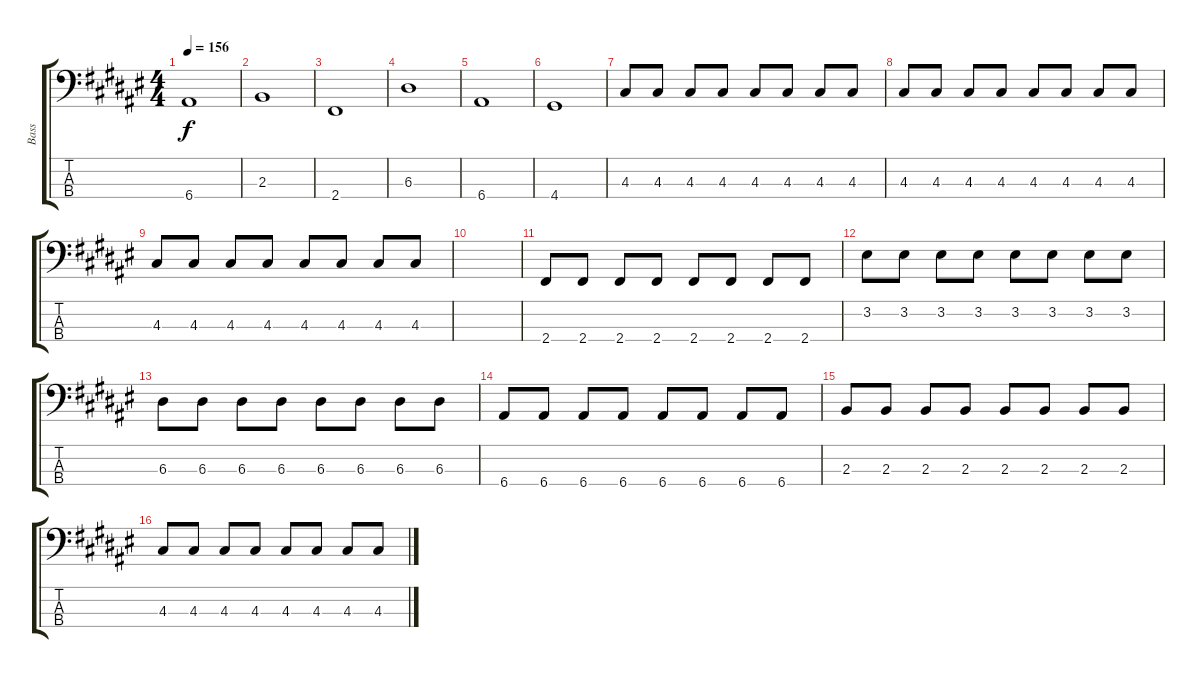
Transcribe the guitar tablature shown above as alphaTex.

\track ("Bass" "Bass") {instrument electricbassfinger}
\staff {score tabs}
\tuning (G2 D2 A1 E1) {hide}
\ts (4 4)
\tempo 156
\clef f4
\ks f#
6.4.1{dy f} |
2.3.1 |
2.4.1 |
6.3.1 |
6.4.1 |
4.4.1 |
4.3.8 4.3.8 4.3.8 4.3.8 4.3.8 4.3.8 4.3.8 4.3.8 |
4.3.8 4.3.8 4.3.8 4.3.8 4.3.8 4.3.8 4.3.8 4.3.8 |
4.3.8 4.3.8 4.3.8 4.3.8 4.3.8 4.3.8 4.3.8 4.3.8 |
|
2.4.8 2.4.8 2.4.8 2.4.8 2.4.8 2.4.8 2.4.8 2.4.8 |
3.2.8 3.2.8 3.2.8 3.2.8 3.2.8 3.2.8 3.2.8 3.2.8 |
6.3.8 6.3.8 6.3.8 6.3.8 6.3.8 6.3.8 6.3.8 6.3.8 |
6.4.8 6.4.8 6.4.8 6.4.8 6.4.8 6.4.8 6.4.8 6.4.8 |
2.3.8 2.3.8 2.3.8 2.3.8 2.3.8 2.3.8 2.3.8 2.3.8 |
4.3.8 4.3.8 4.3.8 4.3.8 4.3.8 4.3.8 4.3.8 4.3.8
